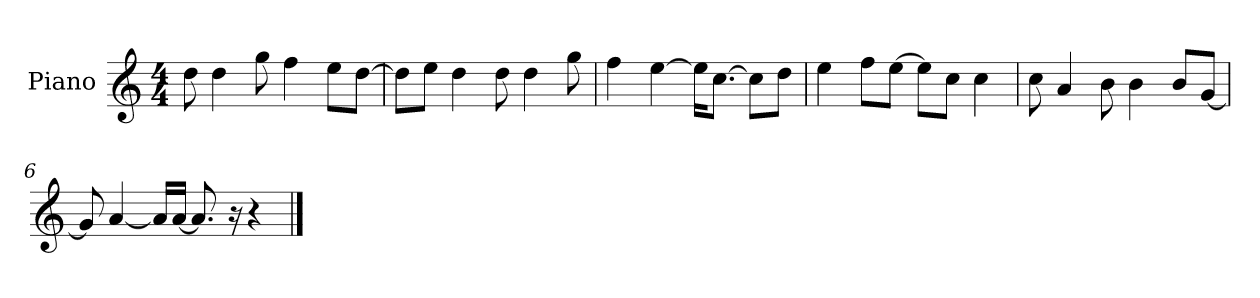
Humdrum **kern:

**kern
*part1
*staff1
*I"Piano
*I'P-no
*clefG2
*k[]
*M4/4
*MM90
=1
8dd\
4dd\
8gg\
4ff\
8ee\L
[8dd\J
=2
8dd\L]
8ee\J
4dd\
8dd\
4dd\
8gg\
=3
4ff\
[4ee\
16ee\KL]
[8.cc\J
8cc\L]
8dd\J
=4
4ee\
8ff\L
[8ee\J
8ee\L]
8cc\J
4cc\
=5
8cc\
4a/
8b\
4b\
8b/L
[8g/J
=6
8g/]
[4a/
16a/LL]
[16a/JJ
8.a/]
16r
4r
==
*-
